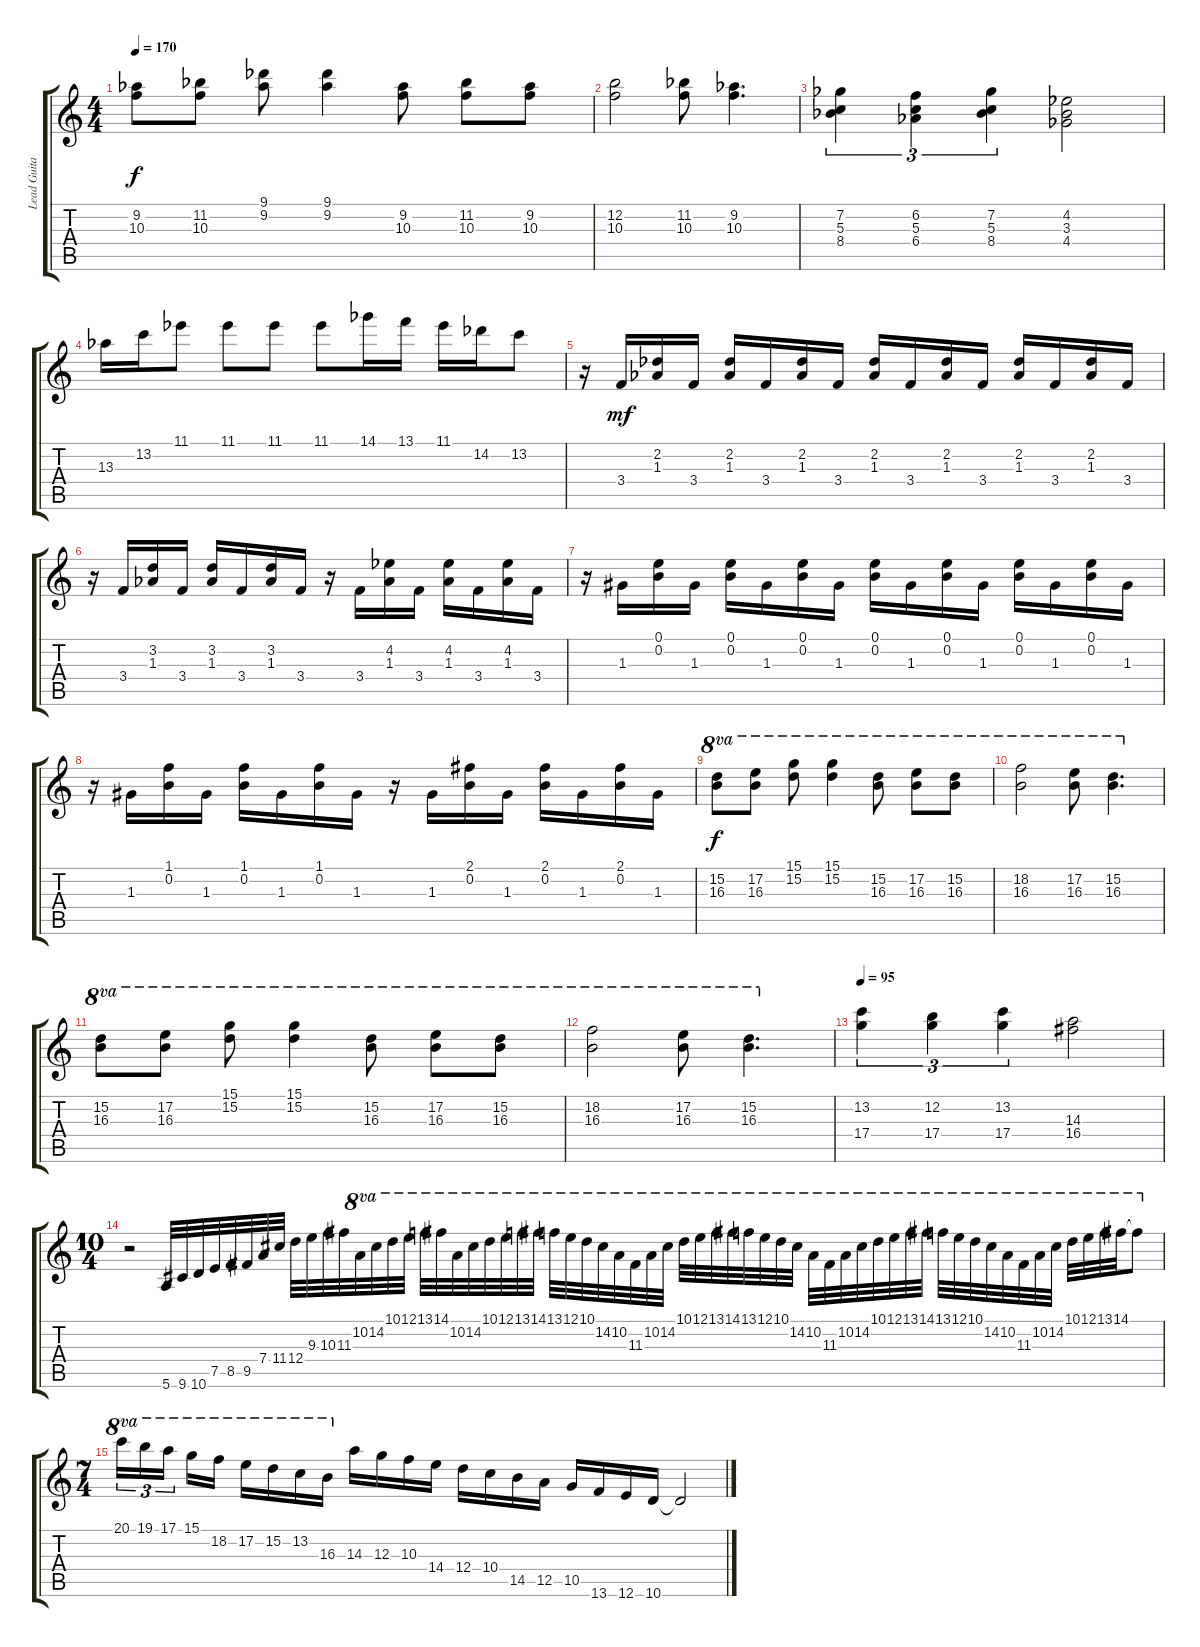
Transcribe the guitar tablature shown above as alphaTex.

\track ("Lead Guitars" "Lead Guita") {instrument electricguitarjazz}
\staff {score tabs}
\tuning (E4 B3 G3 D3 A2 E2) {hide}
\ts (4 4)
\tempo 170
\clef g2
\ks c
(9.2{acc b} 10.3).8{dy f} (11.2{acc b} 10.3).8 (9.1{acc b} 9.2{acc b}).8 (9.1{acc b} 9.2{acc b}).4 (9.2{acc b} 10.3).8 (11.2{acc b} 10.3).8 (9.2{acc b} 10.3).8 |
(12.2 10.3).2 (11.2{acc b} 10.3).8 (9.2{acc b} 10.3).4{d} |
(7.2{acc b} 5.3 8.4{acc b}).4{tu (3 2)} (6.2 5.3 6.4{acc b}).4{tu (3 2)} (7.2{acc b} 5.3 8.4{acc b}).4{tu (3 2)} (4.2{acc b} 3.3{acc b} 4.4{acc b}).2 |
13.3{acc b}.16 13.2.16 11.1{acc b}.8 11.1{acc b}.8 11.1{acc b}.8 11.1{acc b}.8 14.1{acc b}.16 13.1.16 11.1{acc b}.16 14.2{acc b}.16 13.2.8 |
r.16 3.4.16{dy mf} (2.2{acc b} 1.3{acc b}).16 3.4.16 (2.2{acc b} 1.3{acc b}).16 3.4.16 (2.2{acc b} 1.3{acc b}).16 3.4.16 (2.2{acc b} 1.3{acc b}).16 3.4.16 (2.2{acc b} 1.3{acc b}).16 3.4.16 (2.2{acc b} 1.3{acc b}).16 3.4.16 (2.2{acc b} 1.3{acc b}).16 3.4.16 |
r.16 3.4.16 (3.2 1.3{acc b}).16 3.4.16 (3.2 1.3{acc b}).16 3.4.16 (3.2 1.3{acc b}).16 3.4.16 r.16 3.4.16 (4.2{acc b} 1.3{acc b}).16 3.4.16 (4.2{acc b} 1.3{acc b}).16 3.4.16 (4.2{acc b} 1.3{acc b}).16 3.4.16 |
r.16 1.3.16 (0.1 0.2).16 1.3.16 (0.1 0.2).16 1.3.16 (0.1 0.2).16 1.3.16 (0.1 0.2).16 1.3.16 (0.1 0.2).16 1.3.16 (0.1 0.2).16 1.3.16 (0.1 0.2).16 1.3.16 |
r.16 1.3.16 (1.1 0.2).16 1.3.16 (1.1 0.2).16 1.3.16 (1.1 0.2).16 1.3.16 r.16 1.3.16 (2.1 0.2).16 1.3.16 (2.1 0.2).16 1.3.16 (2.1 0.2).16 1.3.16 |
(15.2 16.3).8{ot 8va dy f} (17.2 16.3).8{ot 8va} (15.1 15.2).8{ot 8va} (15.1 15.2).4{ot 8va} (15.2 16.3).8{ot 8va} (17.2 16.3).8{ot 8va} (15.2 16.3).8{ot 8va} |
(18.2 16.3).2{ot 8va} (17.2 16.3).8{ot 8va} (15.2 16.3).4{d ot 8va} |
(15.2 16.3).8{ot 8va} (17.2 16.3).8{ot 8va} (15.1 15.2).8{ot 8va} (15.1 15.2).4{ot 8va} (15.2 16.3).8{ot 8va} (17.2 16.3).8{ot 8va} (15.2 16.3).8{ot 8va} |
(18.2 16.3).2{ot 8va} (17.2 16.3).8{ot 8va} (15.2 16.3).4{d ot 8va} |
\tempo 95
(13.2 17.4).4{tu (3 2)} (12.2 17.4).4{tu (3 2)} (13.2 17.4).4{tu (3 2)} (14.3 16.4).2 |
\ts (10 4)
r.2 5.6.32 9.6.32 10.6.32 7.5.32 8.5.32 9.5.32 7.4.32 11.4.32 12.4.32 9.3.32 10.3.32 11.3.32 10.2.32{ot 8va} 14.2.32{ot 8va} 10.1.32{ot 8va} 12.1.32{ot 8va} 13.1.32{ot 8va} 14.1.32{ot 8va} 10.2.32{ot 8va} 14.2.32{ot 8va} 10.1.32{ot 8va} 12.1.32{ot 8va} 13.1.32{ot 8va} 14.1.32{ot 8va} 13.1.32{ot 8va} 12.1.32{ot 8va} 10.1.32{ot 8va} 14.2.32{ot 8va} 10.2.32{ot 8va} 11.3.32{ot 8va} 10.2.32{ot 8va} 14.2.32{ot 8va} 10.1.32{ot 8va} 12.1.32{ot 8va} 13.1.32{ot 8va} 14.1.32{ot 8va} 13.1.32{ot 8va} 12.1.32{ot 8va} 10.1.32{ot 8va} 14.2.32{ot 8va} 10.2.32{ot 8va} 11.3.32{ot 8va} 10.2.32{ot 8va} 14.2.32{ot 8va} 10.1.32{ot 8va} 12.1.32{ot 8va} 13.1.32{ot 8va} 14.1.32{ot 8va} 13.1.32{ot 8va} 12.1.32{ot 8va} 10.1.32{ot 8va} 14.2.32{ot 8va} 10.2.32{ot 8va} 11.3.32{ot 8va} 10.2.32{ot 8va} 14.2.32{ot 8va} 10.1.32{ot 8va} 12.1.32{ot 8va} 13.1.32{ot 8va} 14.1.32{ot 8va} 14.1{t}.8{ot 8va} |
\ts (7 4)
20.1.16{tu (3 2) ot 8va} 19.1.16{tu (3 2) ot 8va} 17.1.16{tu (3 2) ot 8va beam splitsecondary} 15.1.16{ot 8va} 18.2.16{ot 8va} 17.2.16{ot 8va} 15.2.16{ot 8va} 13.2.16{ot 8va} 16.3.16{ot 8va} 14.3.16 12.3.16 10.3.16 14.4.16 12.4.16 10.4.16 14.5.16 12.5.16 10.5.16 13.6.16 12.6.16 10.6.16 10.6{t}.2
